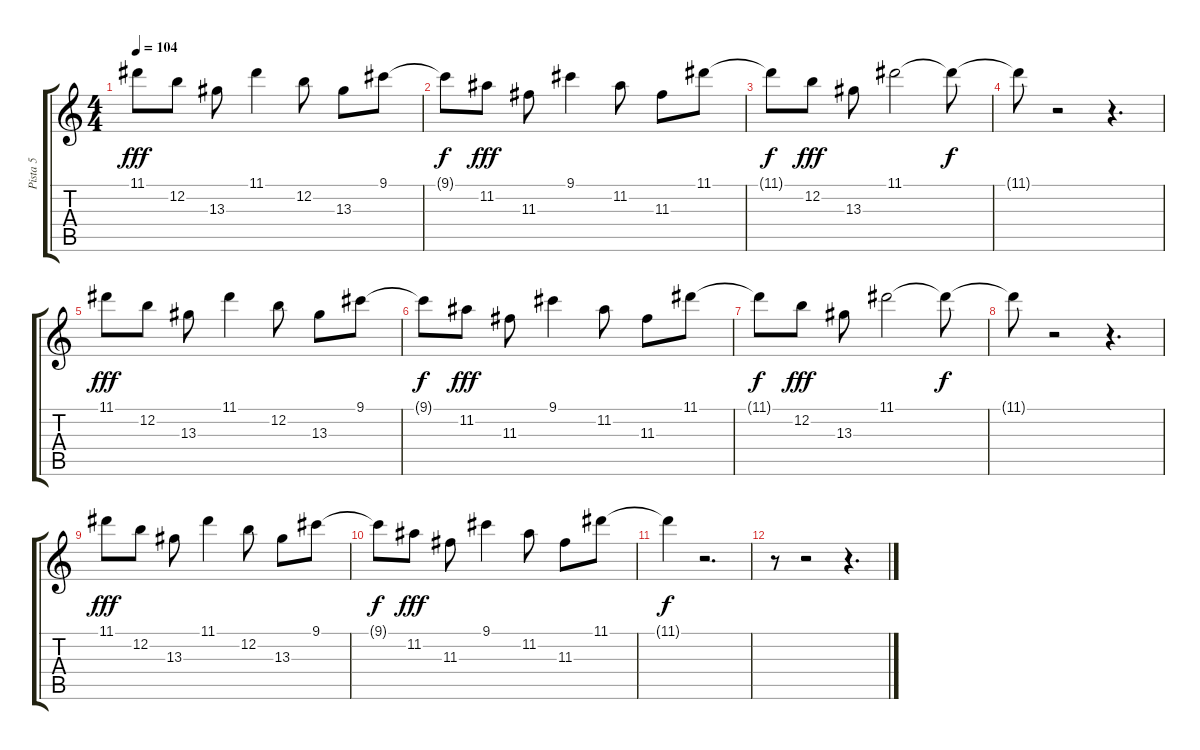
\track ("Pista 5" "Pista 5") {instrument electricguitarclean}
\staff {score tabs}
\tuning (E4 B3 G3 D3 A2 E2) {hide}
\ts (4 4)
\tempo 104
\clef g2
\ks c
11.1.8{dy fff} 12.2.8 13.3.8 11.1.4 12.2.8 13.3.8 9.1.8 |
9.1{t}.8{dy f} 11.2.8{dy fff} 11.3.8 9.1.4 11.2.8 11.3.8 11.1.8 |
11.1{t}.8{dy f} 12.2.8{dy fff} 13.3.8 11.1.2 11.1{t}.8{dy f} |
11.1{t}.8 r.2 r.4{d} |
11.1.8{dy fff} 12.2.8 13.3.8 11.1.4 12.2.8 13.3.8 9.1.8 |
9.1{t}.8{dy f} 11.2.8{dy fff} 11.3.8 9.1.4 11.2.8 11.3.8 11.1.8 |
11.1{t}.8{dy f} 12.2.8{dy fff} 13.3.8 11.1.2 11.1{t}.8{dy f} |
11.1{t}.8 r.2 r.4{d} |
11.1.8{dy fff} 12.2.8 13.3.8 11.1.4 12.2.8 13.3.8 9.1.8 |
9.1{t}.8{dy f} 11.2.8{dy fff} 11.3.8 9.1.4 11.2.8 11.3.8 11.1.8 |
11.1{t}.4{dy f} r.2{d} |
r.8 r.2 r.4{d}
